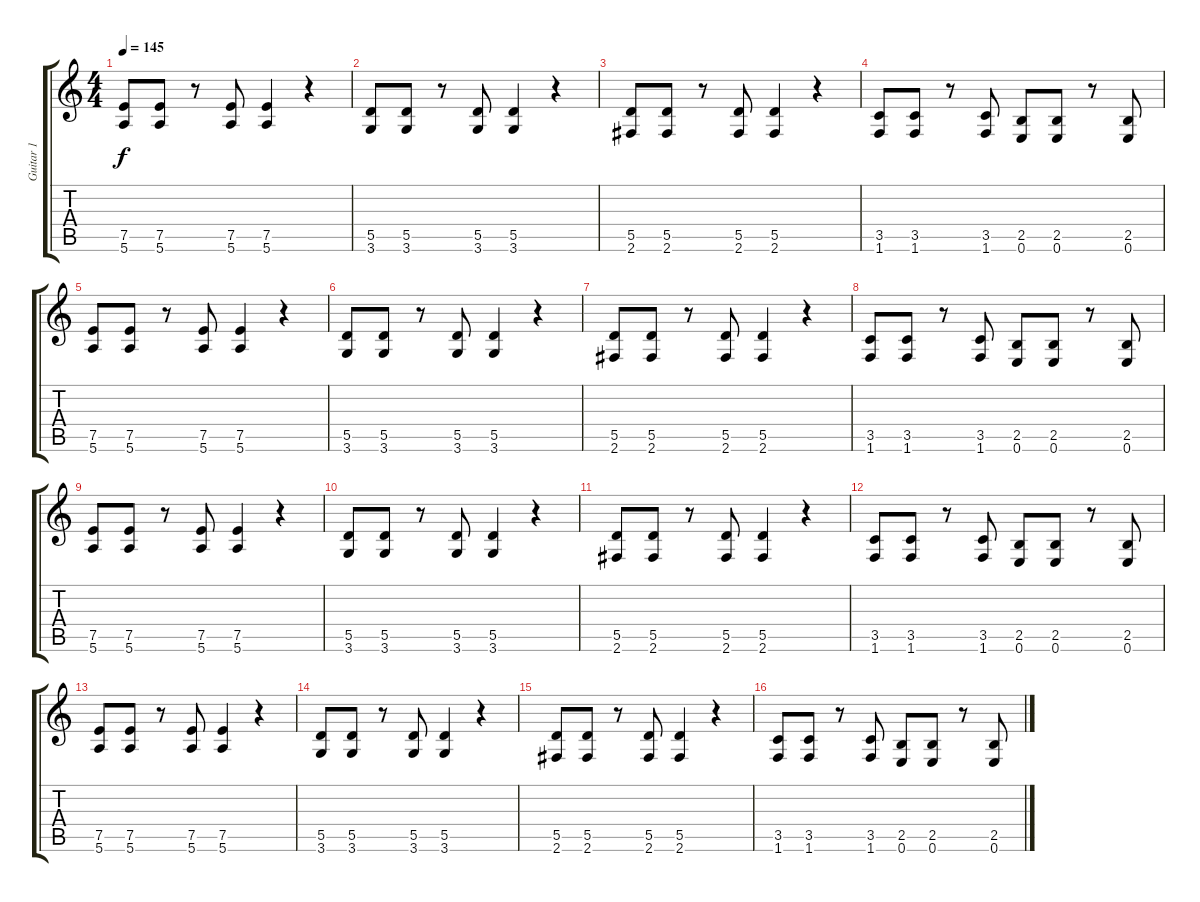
\track ("Guitar 1" "Guitar 1") {instrument overdrivenguitar}
\staff {score tabs}
\tuning (E4 B3 G3 D3 A2 E2) {hide}
\ts (4 4)
\tempo 145
\clef g2
\ks c
(7.5 5.6).8{dy f} (7.5 5.6).8 r.8 (7.5 5.6).8 (7.5 5.6).4 r.4 |
(5.5 3.6).8 (5.5 3.6).8 r.8 (5.5 3.6).8 (5.5 3.6).4 r.4 |
(5.5 2.6).8 (5.5 2.6).8 r.8 (5.5 2.6).8 (5.5 2.6).4 r.4 |
(3.5 1.6).8 (3.5 1.6).8 r.8 (3.5 1.6).8 (2.5 0.6).8 (2.5 0.6).8 r.8 (2.5 0.6).8 |
(7.5 5.6).8 (7.5 5.6).8 r.8 (7.5 5.6).8 (7.5 5.6).4 r.4 |
(5.5 3.6).8 (5.5 3.6).8 r.8 (5.5 3.6).8 (5.5 3.6).4 r.4 |
(5.5 2.6).8 (5.5 2.6).8 r.8 (5.5 2.6).8 (5.5 2.6).4 r.4 |
(3.5 1.6).8 (3.5 1.6).8 r.8 (3.5 1.6).8 (2.5 0.6).8 (2.5 0.6).8 r.8 (2.5 0.6).8 |
(7.5 5.6).8 (7.5 5.6).8 r.8 (7.5 5.6).8 (7.5 5.6).4 r.4 |
(5.5 3.6).8 (5.5 3.6).8 r.8 (5.5 3.6).8 (5.5 3.6).4 r.4 |
(5.5 2.6).8 (5.5 2.6).8 r.8 (5.5 2.6).8 (5.5 2.6).4 r.4 |
(3.5 1.6).8 (3.5 1.6).8 r.8 (3.5 1.6).8 (2.5 0.6).8 (2.5 0.6).8 r.8 (2.5 0.6).8 |
(7.5 5.6).8 (7.5 5.6).8 r.8 (7.5 5.6).8 (7.5 5.6).4 r.4 |
(5.5 3.6).8 (5.5 3.6).8 r.8 (5.5 3.6).8 (5.5 3.6).4 r.4 |
(5.5 2.6).8 (5.5 2.6).8 r.8 (5.5 2.6).8 (5.5 2.6).4 r.4 |
(3.5 1.6).8 (3.5 1.6).8 r.8 (3.5 1.6).8 (2.5 0.6).8 (2.5 0.6).8 r.8 (2.5 0.6).8
